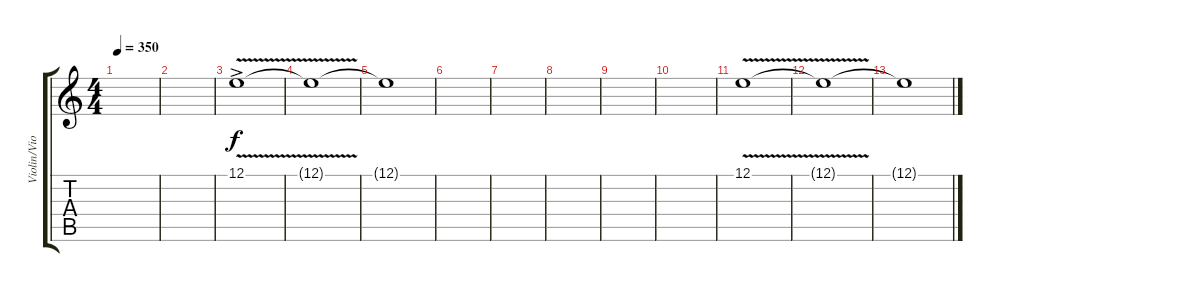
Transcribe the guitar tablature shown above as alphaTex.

\track ("Violin/Viola/Cello?" "Violin/Vio") {instrument cello}
\staff {score tabs}
\tuning (E4 B3 G3 D3 A2 E2) {hide}
\ts (4 4)
\tempo 350
\clef g2
\ks c
|
|
12.1{v ac}.1 |
12.1{t}.1 |
12.1{t}.1 |
|
|
|
|
|
12.1{v}.1 |
12.1{t}.1 |
12.1{t}.1
